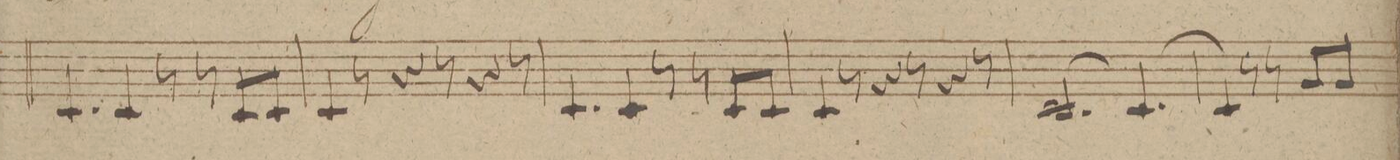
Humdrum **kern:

**kern	**dynam
*I"Clarino 2do in E.	*
*clefG2	*
*k[f#c#g#d#]	*
*M9/8	*
4.e/	.
4e/	.
8r	.
8r	.
8e/L	.
8e/J	.
=8	=8
4e/	.
8r	.
4r	.
8r	.
4r	.
8r	.
=9	=9
4.e/	.
4e/	.
8r	.
8r	.
8e/L	.
8e/J	.
=10	=10
4e/	.
8r	.
4r	.
8r	.
4r	.
8r	.
=11	=11
[>2.e/	.
4.e/_>	.
=12	=12
4e/]	.
8r	.
8r	.
8b/L	.
8b/J	.
*-	*-
